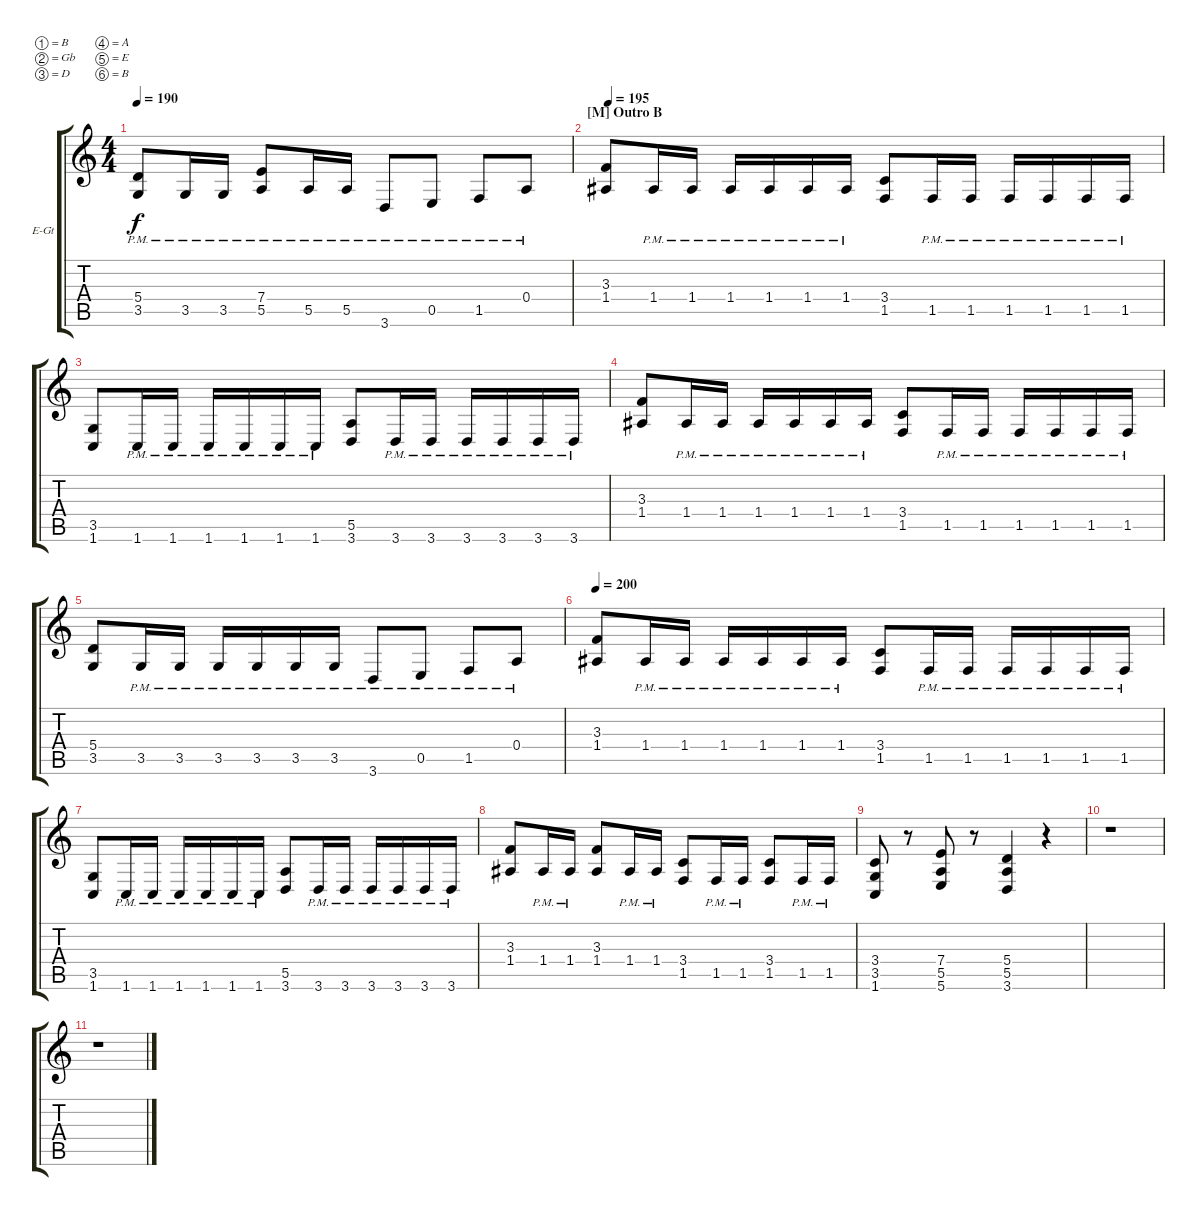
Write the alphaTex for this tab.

\defaultSystemsLayout 4
\bracketExtendMode groupsimilarinstruments
\firstSystemTrackNameOrientation horizontal
\otherSystemsTrackNameOrientation horizontal
\track ("B Guitar Left" "E-Gt") {instrument distortionguitar}
\staff {score tabs}
\tuning (B3 Gb3 D3 A2 E2 B1)
\ts (4 4)
\tempo 190
\clef g2
\ks c
(3.5{pm} 5.4{pm}).8{dy f} 3.5{pm}.16 3.5{pm}.16 (7.4{pm} 5.5{pm}).8 5.5{pm}.16 5.5{pm}.16 3.6{pm}.8 0.5{pm}.8 1.5{pm}.8 0.4{pm}.8 |
\section ("M" "Outro B")
\tempo (195 0.00625)
(1.4 3.3).8 1.4{pm}.16 1.4{pm}.16 1.4{pm}.16 1.4{pm}.16 1.4{pm}.16 1.4{pm}.16 (1.5 3.4).8 1.5{pm}.16 1.5{pm}.16 1.5{pm}.16 1.5{pm}.16 1.5{pm}.16 1.5{pm}.16 |
(1.6 3.5).8 1.6{pm}.16 1.6{pm}.16 1.6{pm}.16 1.6{pm}.16 1.6{pm}.16 1.6{pm}.16 (3.6 5.5).8 3.6{pm}.16 3.6{pm}.16 3.6{pm}.16 3.6{pm}.16 3.6{pm}.16 3.6{pm}.16 |
(1.4 3.3).8 1.4{pm}.16 1.4{pm}.16 1.4{pm}.16 1.4{pm}.16 1.4{pm}.16 1.4{pm}.16 (1.5 3.4).8 1.5{pm}.16 1.5{pm}.16 1.5{pm}.16 1.5{pm}.16 1.5{pm}.16 1.5{pm}.16 |
(3.5 5.4).8 3.5{pm}.16 3.5{pm}.16 3.5{pm}.16 3.5{pm}.16 3.5{pm}.16 3.5{pm}.16 3.6{pm}.8 0.5{pm}.8 1.5{pm}.8 0.4{pm}.8 |
\tempo 200
(1.4 3.3).8 1.4{pm}.16 1.4{pm}.16 1.4{pm}.16 1.4{pm}.16 1.4{pm}.16 1.4{pm}.16 (1.5 3.4).8 1.5{pm}.16 1.5{pm}.16 1.5{pm}.16 1.5{pm}.16 1.5{pm}.16 1.5{pm}.16 |
(1.6 3.5).8 1.6{pm}.16 1.6{pm}.16 1.6{pm}.16 1.6{pm}.16 1.6{pm}.16 1.6{pm}.16 (3.6 5.5).8 3.6{pm}.16 3.6{pm}.16 3.6{pm}.16 3.6{pm}.16 3.6{pm}.16 3.6{pm}.16 |
(1.4 3.3).8 1.4{pm}.16 1.4{pm}.16 (1.4 3.3).8 1.4{pm}.16 1.4{pm}.16 (1.5 3.4).8 1.5{pm}.16 1.5{pm}.16 (1.5 3.4).8 1.5{pm}.16 1.5{pm}.16 |
(3.5 3.4 1.6).8 r.8 (5.6 5.5 7.4).8 r.8 (3.6 5.5 5.4).4 r.4 |
r.1 |
r.1
